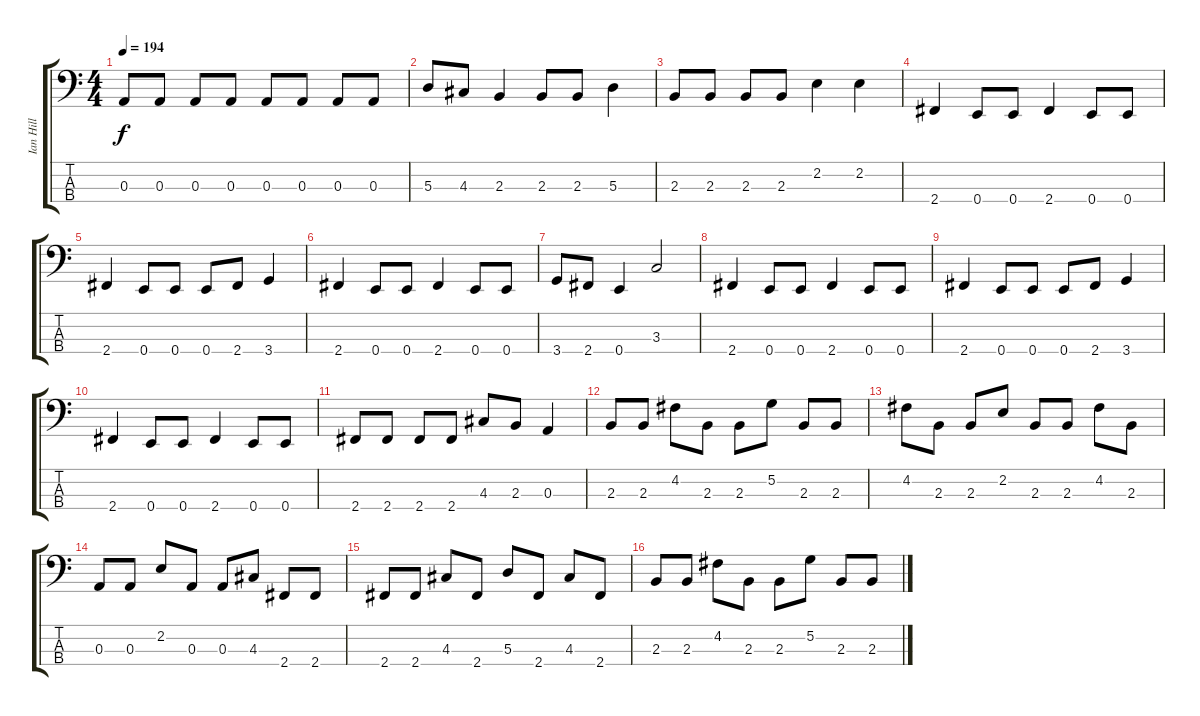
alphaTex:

\track ("Ian Hill" "Ian Hill") {instrument electricbasspick}
\staff {score tabs}
\tuning (G2 D2 A1 E1) {hide}
\ts (4 4)
\tempo 194
\clef f4
\ks c
0.3.8{dy f} 0.3.8 0.3.8 0.3.8 0.3.8 0.3.8 0.3.8 0.3.8 |
5.3.8 4.3.8 2.3.4 2.3.8 2.3.8 5.3.4 |
2.3.8 2.3.8 2.3.8 2.3.8 2.2.4 2.2.4 |
2.4.4 0.4.8 0.4.8 2.4.4 0.4.8 0.4.8 |
2.4.4 0.4.8 0.4.8 0.4.8 2.4.8 3.4.4 |
2.4.4 0.4.8 0.4.8 2.4.4 0.4.8 0.4.8 |
3.4.8 2.4.8 0.4.4 3.3.2 |
2.4.4 0.4.8 0.4.8 2.4.4 0.4.8 0.4.8 |
2.4.4 0.4.8 0.4.8 0.4.8 2.4.8 3.4.4 |
2.4.4 0.4.8 0.4.8 2.4.4 0.4.8 0.4.8 |
2.4.8 2.4.8 2.4.8 2.4.8 4.3.8 2.3.8 0.3.4 |
2.3.8 2.3.8 4.2.8 2.3.8 2.3.8 5.2.8 2.3.8 2.3.8 |
4.2.8 2.3.8 2.3.8 2.2.8 2.3.8 2.3.8 4.2.8 2.3.8 |
0.3.8 0.3.8 2.2.8 0.3.8 0.3.8 4.3.8 2.4.8 2.4.8 |
2.4.8 2.4.8 4.3.8 2.4.8 5.3.8 2.4.8 4.3.8 2.4.8 |
2.3.8 2.3.8 4.2.8 2.3.8 2.3.8 5.2.8 2.3.8 2.3.8
